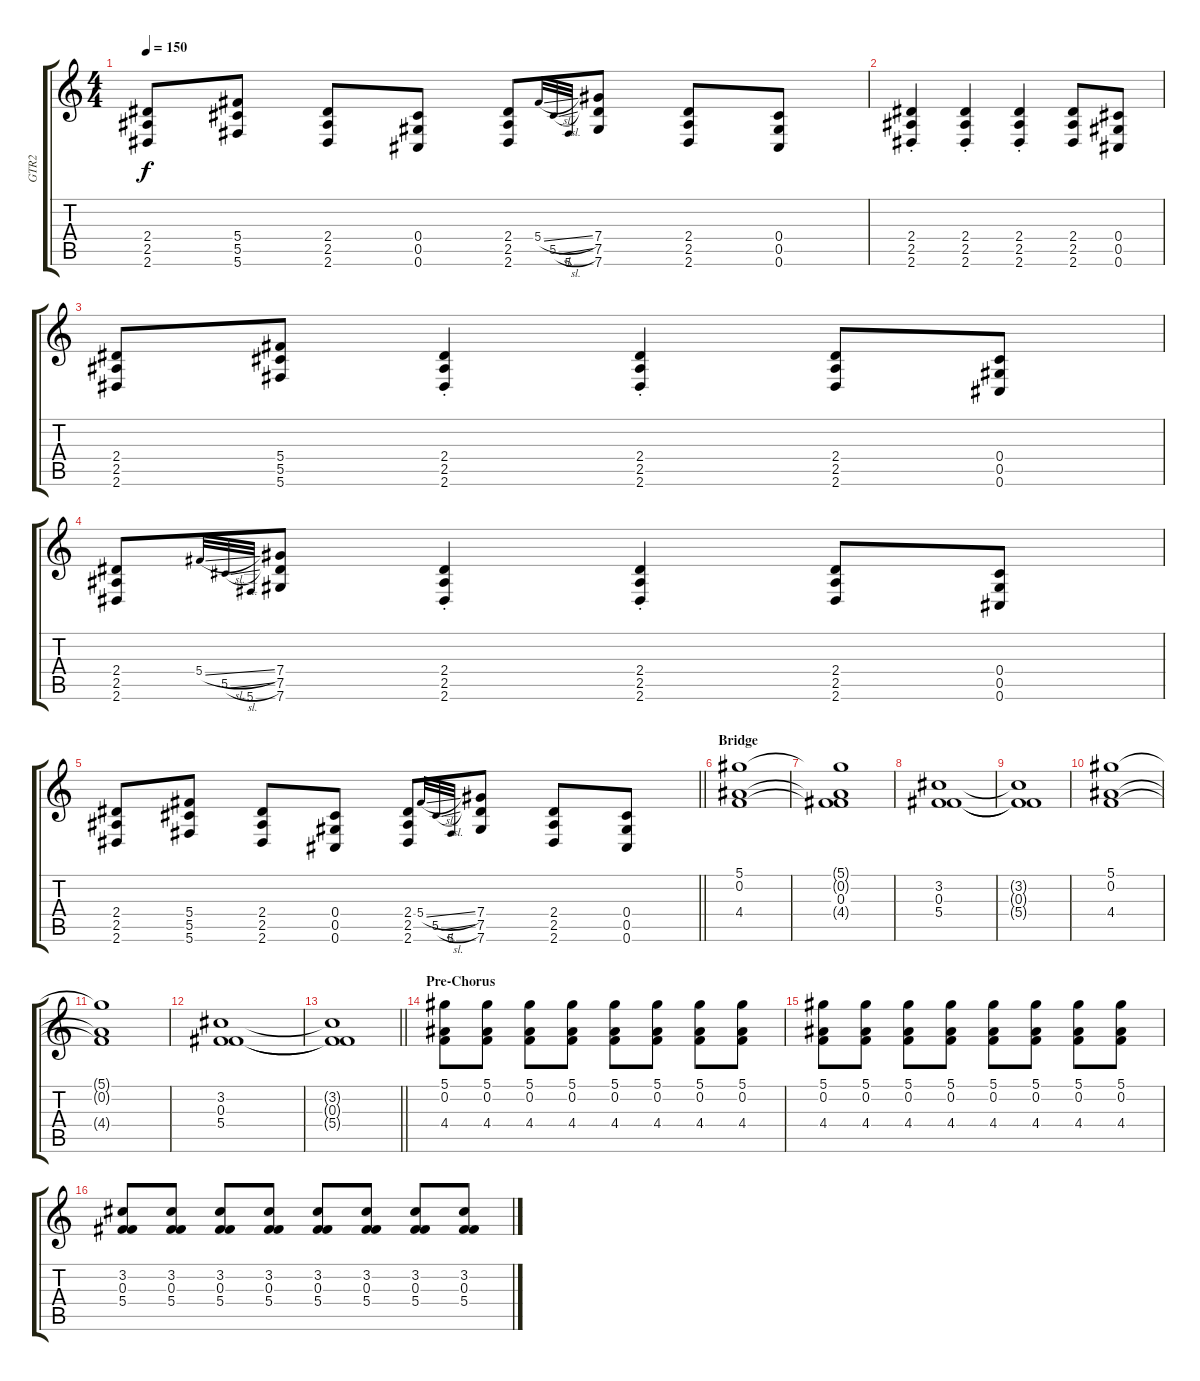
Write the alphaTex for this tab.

\track ("GTR2" "GTR2") {instrument distortionguitar}
\staff {score tabs}
\tuning (Eb4 Bb3 Gb3 Db3 Ab2 Db2) {hide}
\ts (4 4)
\tempo 150
\clef g2
\ks c
(2.4 2.5 2.6).8{dy f} (5.4 5.5 5.6).8 (2.4 2.5 2.6).8 (0.4 0.5 0.6).8 (2.4 2.5 2.6).8 5.4{sl}.32{gr onbeat} 5.5{sl}.32{gr onbeat} 5.6.32{gr onbeat} (7.4 7.5 7.6).8 (2.4 2.5 2.6).8 (0.4 0.5 0.6).8 |
(2.4{st} 2.5{st} 2.6{st}).4 (2.4{st} 2.5{st} 2.6{st}).4 (2.4{st} 2.5{st} 2.6{st}).4 (2.4 2.5 2.6).8 (0.4 0.5 0.6).8 |
(2.4 2.5 2.6).8 (5.4 5.5 5.6).8 (2.4{st} 2.5{st} 2.6{st}).4 (2.4{st} 2.5{st} 2.6{st}).4 (2.4 2.5 2.6).8 (0.4 0.5 0.6).8 |
(2.4 2.5 2.6).8 5.4{sl}.32{gr onbeat} 5.5{sl}.32{gr onbeat} 5.6.32{gr onbeat} (7.4 7.5 7.6).8 (2.4{st} 2.5{st} 2.6{st}).4 (2.4{st} 2.5{st} 2.6{st}).4 (2.4 2.5 2.6).8 (0.4 0.5 0.6).8 |
\barLineRight lightlight
(2.4 2.5 2.6).8 (5.4 5.5 5.6).8 (2.4 2.5 2.6).8 (0.4 0.5 0.6).8 (2.4 2.5 2.6).8 5.4{sl}.32{gr onbeat} 5.5{sl}.32{gr onbeat} 5.6.32{gr onbeat} (7.4 7.5 7.6).8 (2.4 2.5 2.6).8 (0.4 0.5 0.6).8 |
\section ("" "Bridge")
(5.1 0.2 4.4).1 |
(5.1{t} 0.2{t} 0.3 4.4{t}).1 |
(3.2 0.3 5.4).1 |
(3.2{t} 0.3{t} 5.4{t}).1 |
(5.1 0.2 4.4).1 |
(5.1{t} 0.2{t} 4.4{t}).1 |
(3.2 0.3 5.4).1 |
\barLineRight lightlight
(3.2{t} 0.3{t} 5.4{t}).1 |
\section ("" "Pre-Chorus")
(5.1 0.2 4.4).8 (5.1 0.2 4.4).8 (5.1 0.2 4.4).8 (5.1 0.2 4.4).8 (5.1 0.2 4.4).8 (5.1 0.2 4.4).8 (5.1 0.2 4.4).8 (5.1 0.2 4.4).8 |
(5.1 0.2 4.4).8 (5.1 0.2 4.4).8 (5.1 0.2 4.4).8 (5.1 0.2 4.4).8 (5.1 0.2 4.4).8 (5.1 0.2 4.4).8 (5.1 0.2 4.4).8 (5.1 0.2 4.4).8 |
(3.2 0.3 5.4).8 (3.2 0.3 5.4).8 (3.2 0.3 5.4).8 (3.2 0.3 5.4).8 (3.2 0.3 5.4).8 (3.2 0.3 5.4).8 (3.2 0.3 5.4).8 (3.2 0.3 5.4).8
